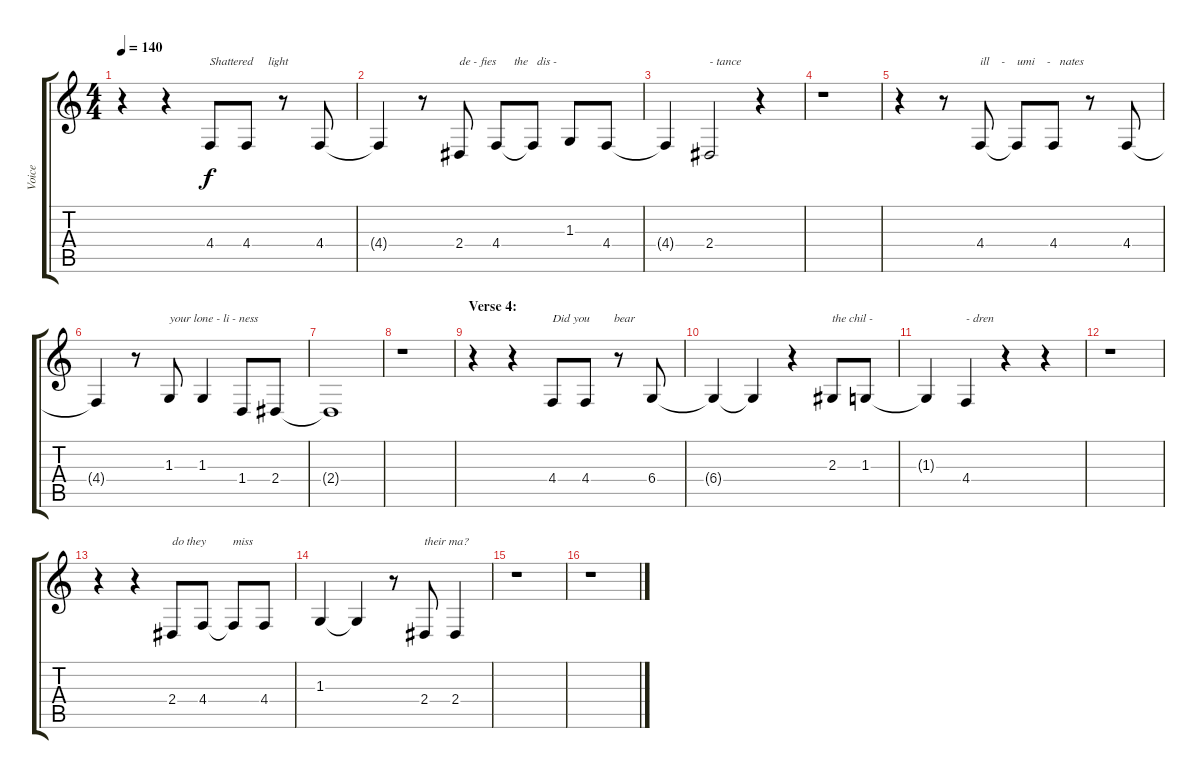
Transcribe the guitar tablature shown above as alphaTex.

\track ("Voice" "Voice") {instrument violin}
\staff {score tabs}
\tuning (Eb4 Bb3 Gb3 Db3 Ab2 Eb2) {hide}
\ts (4 4)
\tempo 140
\clef g2
\ks c
r.4{dy f} r.4 4.4.8{txt "Shattered     light"} 4.4.8 r.8 4.4.8 |
4.4{t}.4 r.8 2.4.8{txt "de - fies      the   dis -"} 4.4.8 4.4{t}.8 1.3.8 4.4.8 |
4.4{t}.4 2.4.2{txt "- tance"} r.4 |
r.1 |
r.4 r.8 4.4.8{txt "ill    -    umi    -   nates"} 4.4{t}.8 4.4.8 r.8 4.4.8 |
4.4{t}.4 r.8 1.3.8{txt "your lone - li - ness"} 1.3.4 1.4.8 2.4.8 |
2.4{t}.1 |
r.1 |
\section ("" "Verse 4:")
r.4 r.4 4.4.8{txt "Did you        bear"} 4.4.8 r.8 6.4.8 |
6.4{t}.4 6.4{t}.4 r.4 2.3.8{txt "the chil -"} 1.3.8 |
1.3{t}.4 4.4.4{txt "- dren"} r.4 r.4 |
r.1 |
r.4 r.4 2.4.8{txt "do they         miss"} 4.4.8 4.4{t}.8 4.4.8 |
1.3.4 1.3{t}.4 r.8 2.4.8{txt "their ma?"} 2.4.4 |
r.1 |
r.1
